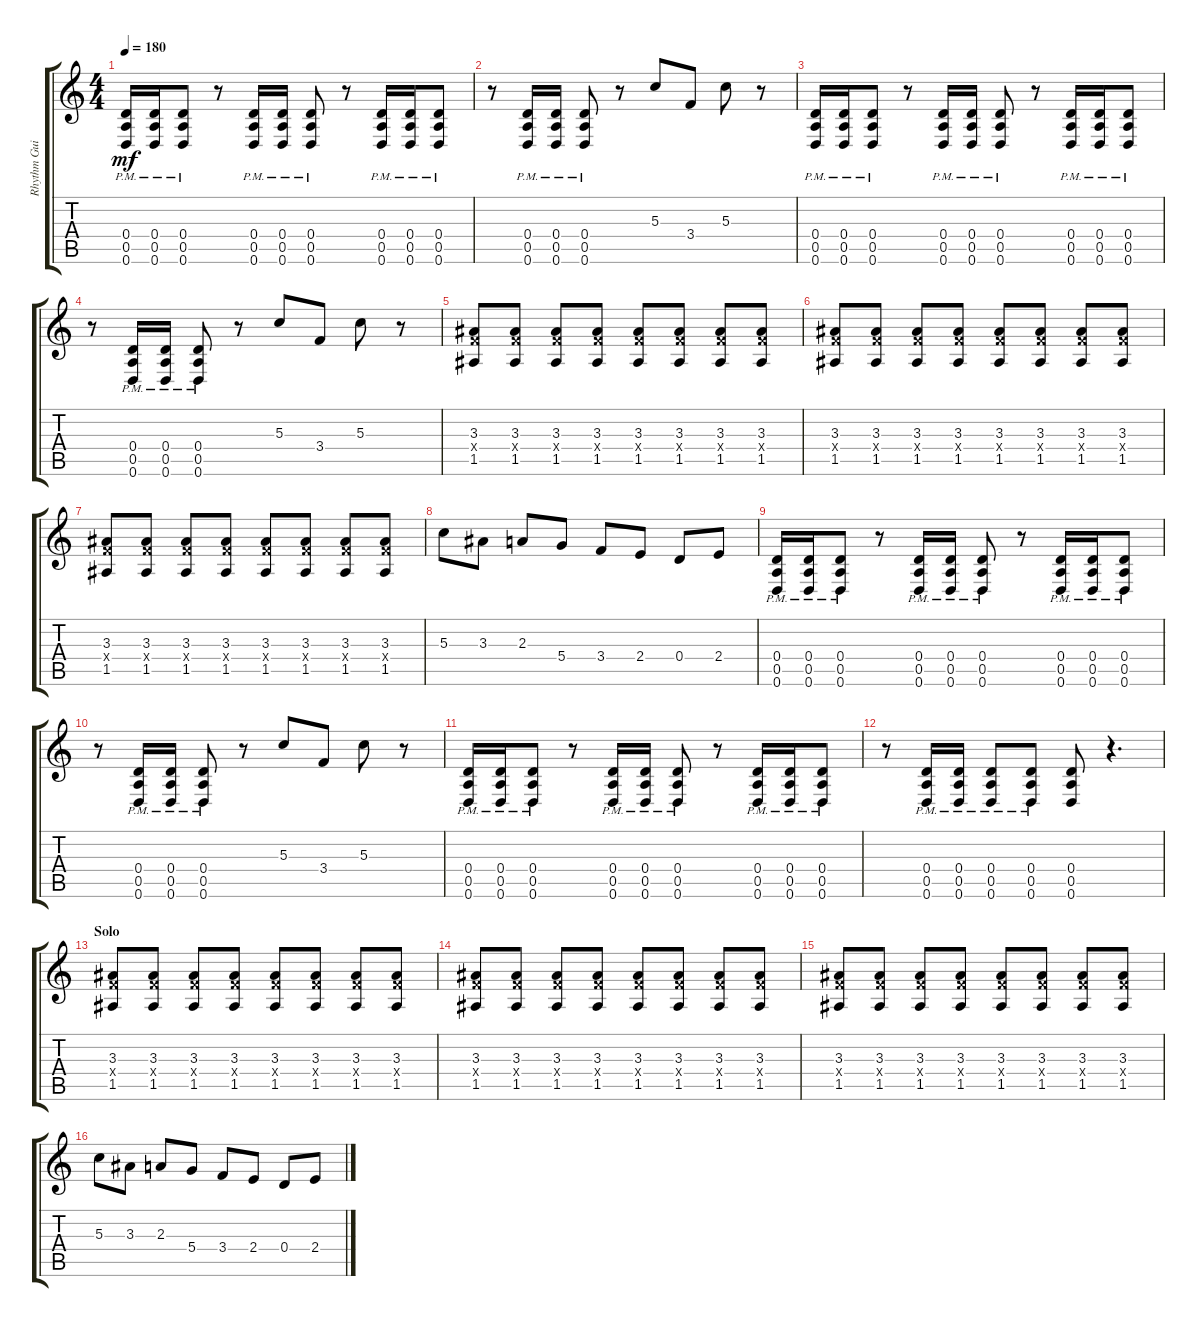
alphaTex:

\track ("Rhythm Guitar" "Rhythm Gui") {instrument distortionguitar}
\staff {score tabs}
\tuning (E4 B3 G3 D3 A2 D2) {hide}
\ts (4 4)
\tempo 180
\clef g2
\ks c
(0.4{pm} 0.5{pm} 0.6{pm}).16{dy mf} (0.4{pm} 0.5{pm} 0.6{pm}).16 (0.4{pm} 0.5{pm} 0.6{pm}).8 r.8 (0.4{pm} 0.5{pm} 0.6{pm}).16 (0.4{pm} 0.5{pm} 0.6{pm}).16 (0.4{pm} 0.5{pm} 0.6{pm}).8 r.8 (0.4{pm} 0.5{pm} 0.6{pm}).16 (0.4{pm} 0.5{pm} 0.6{pm}).16 (0.4{pm} 0.5{pm} 0.6{pm}).8 |
r.8 (0.4{pm} 0.5{pm} 0.6{pm}).16 (0.4{pm} 0.5{pm} 0.6{pm}).16 (0.4{pm} 0.5{pm} 0.6{pm}).8 r.8 5.3.8 3.4.8 5.3.8 r.8 |
(0.4{pm} 0.5{pm} 0.6{pm}).16 (0.4{pm} 0.5{pm} 0.6{pm}).16 (0.4{pm} 0.5{pm} 0.6{pm}).8 r.8 (0.4{pm} 0.5{pm} 0.6{pm}).16 (0.4{pm} 0.5{pm} 0.6{pm}).16 (0.4{pm} 0.5{pm} 0.6{pm}).8 r.8 (0.4{pm} 0.5{pm} 0.6{pm}).16 (0.4{pm} 0.5{pm} 0.6{pm}).16 (0.4{pm} 0.5{pm} 0.6{pm}).8 |
r.8 (0.4{pm} 0.5{pm} 0.6{pm}).16 (0.4{pm} 0.5{pm} 0.6{pm}).16 (0.4{pm} 0.5{pm} 0.6{pm}).8 r.8 5.3.8 3.4.8 5.3.8 r.8 |
(3.3 3.4{x} 1.5).8 (3.3 3.4{x} 1.5).8 (3.3 3.4{x} 1.5).8 (3.3 3.4{x} 1.5).8 (3.3 3.4{x} 1.5).8 (3.3 3.4{x} 1.5).8 (3.3 3.4{x} 1.5).8 (3.3 3.4{x} 1.5).8 |
(3.3 3.4{x} 1.5).8 (3.3 3.4{x} 1.5).8 (3.3 3.4{x} 1.5).8 (3.3 3.4{x} 1.5).8 (3.3 3.4{x} 1.5).8 (3.3 3.4{x} 1.5).8 (3.3 3.4{x} 1.5).8 (3.3 3.4{x} 1.5).8 |
(3.3 3.4{x} 1.5).8 (3.3 3.4{x} 1.5).8 (3.3 3.4{x} 1.5).8 (3.3 3.4{x} 1.5).8 (3.3 3.4{x} 1.5).8 (3.3 3.4{x} 1.5).8 (3.3 3.4{x} 1.5).8 (3.3 3.4{x} 1.5).8 |
5.3.8 3.3.8 2.3.8 5.4.8 3.4.8 2.4.8 0.4.8 2.4.8 |
(0.4{pm} 0.5{pm} 0.6{pm}).16 (0.4{pm} 0.5{pm} 0.6{pm}).16 (0.4{pm} 0.5{pm} 0.6{pm}).8 r.8 (0.4{pm} 0.5{pm} 0.6{pm}).16 (0.4{pm} 0.5{pm} 0.6{pm}).16 (0.4{pm} 0.5{pm} 0.6{pm}).8 r.8 (0.4{pm} 0.5{pm} 0.6{pm}).16 (0.4{pm} 0.5{pm} 0.6{pm}).16 (0.4{pm} 0.5{pm} 0.6{pm}).8 |
r.8 (0.4{pm} 0.5{pm} 0.6{pm}).16 (0.4{pm} 0.5{pm} 0.6{pm}).16 (0.4{pm} 0.5{pm} 0.6{pm}).8 r.8 5.3.8 3.4.8 5.3.8 r.8 |
(0.4{pm} 0.5{pm} 0.6{pm}).16 (0.4{pm} 0.5{pm} 0.6{pm}).16 (0.4{pm} 0.5{pm} 0.6{pm}).8 r.8 (0.4{pm} 0.5{pm} 0.6{pm}).16 (0.4{pm} 0.5{pm} 0.6{pm}).16 (0.4{pm} 0.5{pm} 0.6{pm}).8 r.8 (0.4{pm} 0.5{pm} 0.6{pm}).16 (0.4{pm} 0.5{pm} 0.6{pm}).16 (0.4{pm} 0.5{pm} 0.6{pm}).8 |
r.8 (0.4{pm} 0.5{pm} 0.6{pm}).16 (0.4{pm} 0.5{pm} 0.6{pm}).16 (0.4{pm} 0.5{pm} 0.6{pm}).8 (0.4{pm} 0.5{pm} 0.6{pm}).8 (0.4 0.5 0.6).8 r.4{d} |
\section ("" "Solo")
(3.3 3.4{x} 1.5).8 (3.3 3.4{x} 1.5).8 (3.3 3.4{x} 1.5).8 (3.3 3.4{x} 1.5).8 (3.3 3.4{x} 1.5).8 (3.3 3.4{x} 1.5).8 (3.3 3.4{x} 1.5).8 (3.3 3.4{x} 1.5).8 |
(3.3 3.4{x} 1.5).8 (3.3 3.4{x} 1.5).8 (3.3 3.4{x} 1.5).8 (3.3 3.4{x} 1.5).8 (3.3 3.4{x} 1.5).8 (3.3 3.4{x} 1.5).8 (3.3 3.4{x} 1.5).8 (3.3 3.4{x} 1.5).8 |
(3.3 3.4{x} 1.5).8 (3.3 3.4{x} 1.5).8 (3.3 3.4{x} 1.5).8 (3.3 3.4{x} 1.5).8 (3.3 3.4{x} 1.5).8 (3.3 3.4{x} 1.5).8 (3.3 3.4{x} 1.5).8 (3.3 3.4{x} 1.5).8 |
5.3.8 3.3.8 2.3.8 5.4.8 3.4.8 2.4.8 0.4.8 2.4.8
